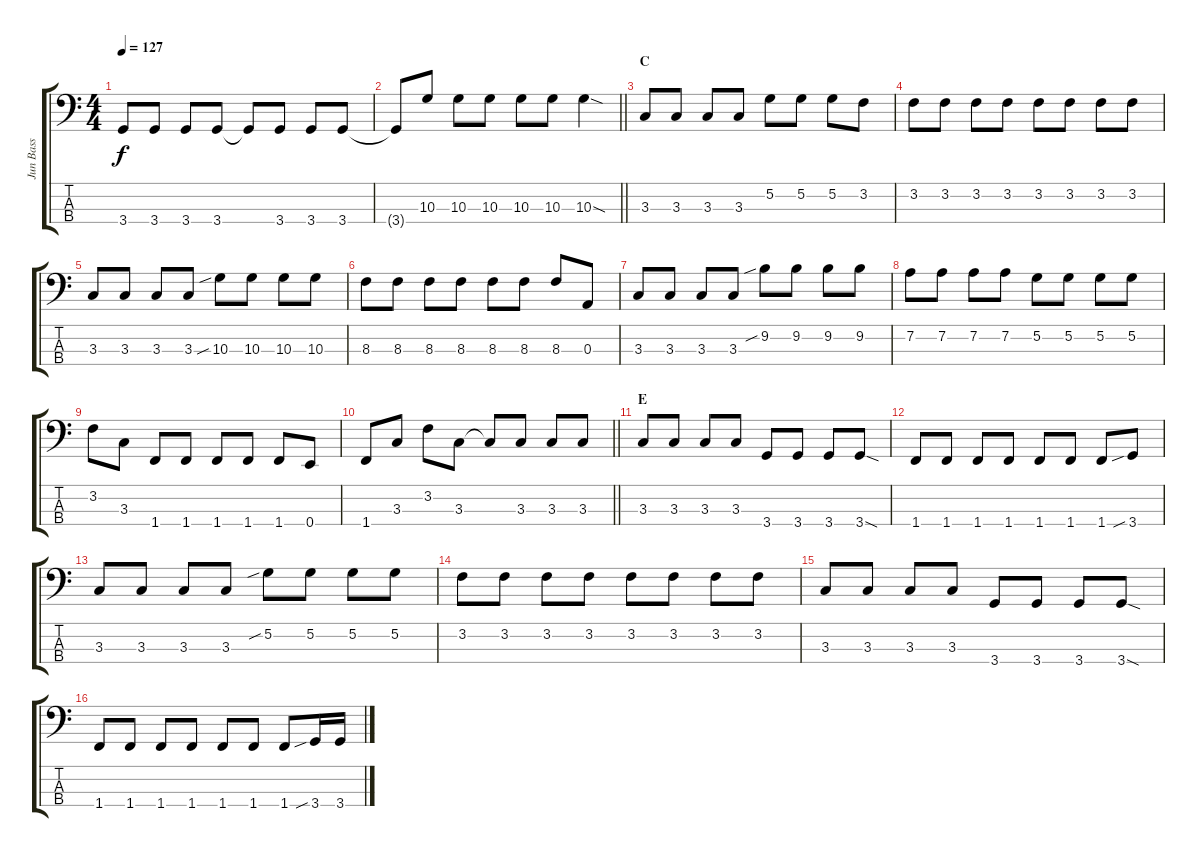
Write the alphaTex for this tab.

\track ("Jun Bass" "Jun Bass") {instrument electricbassfinger}
\staff {score tabs}
\tuning (G2 D2 A1 E1) {hide}
\ts (4 4)
\tempo 127
\clef f4
\ks c
3.4{t}.8{dy f} 3.4.8 3.4.8 3.4.8 3.4{t}.8 3.4.8 3.4.8 3.4.8 |
\barLineRight lightlight
3.4{t}.8 10.3.8 10.3.8 10.3.8 10.3.8 10.3.8 10.3{sod}.4 |
\section ("" "C")
3.3.8 3.3.8 3.3.8 3.3.8 5.2.8 5.2.8 5.2.8 3.2.8 |
3.2.8 3.2.8 3.2.8 3.2.8 3.2.8 3.2.8 3.2.8 3.2.8 |
3.3.8 3.3.8 3.3.8 3.3.8 10.3{sib}.8 10.3.8 10.3.8 10.3.8 |
8.3.8 8.3.8 8.3.8 8.3.8 8.3.8 8.3.8 8.3.8 0.3.8 |
3.3.8 3.3.8 3.3.8 3.3.8 9.2{sib}.8 9.2.8 9.2.8 9.2.8 |
7.2.8 7.2.8 7.2.8 7.2.8 5.2.8 5.2.8 5.2.8 5.2.8 |
3.2.8 3.3.8 1.4.8 1.4.8 1.4.8 1.4.8 1.4.8 0.4.8 |
\barLineRight lightlight
1.4.8 3.3.8 3.2.8 3.3.8 3.3{t}.8 3.3.8 3.3.8 3.3.8 |
\section ("" "E")
3.3.8 3.3.8 3.3.8 3.3.8 3.4.8 3.4.8 3.4.8 3.4{sod}.8 |
1.4.8 1.4.8 1.4.8 1.4.8 1.4.8 1.4.8 1.4.8 3.4{sib}.8 |
3.3.8 3.3.8 3.3.8 3.3.8 5.2{sib}.8 5.2.8 5.2.8 5.2.8 |
3.2.8 3.2.8 3.2.8 3.2.8 3.2.8 3.2.8 3.2.8 3.2.8 |
3.3.8 3.3.8 3.3.8 3.3.8 3.4.8 3.4.8 3.4.8 3.4{sod}.8 |
1.4.8 1.4.8 1.4.8 1.4.8 1.4.8 1.4.8 1.4.8 3.4{sib}.16 3.4.16
